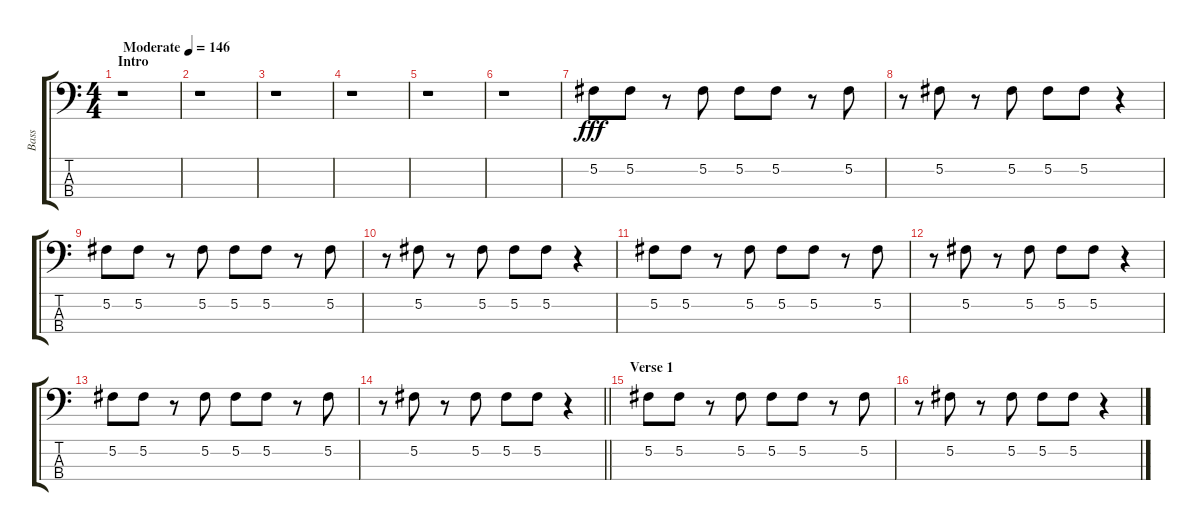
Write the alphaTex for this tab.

\track ("Bass" "Bass") {instrument electricbassfinger}
\staff {score tabs}
\tuning (Gb2 Db2 Ab1 Db1) {hide}
\ts (4 4)
\section ("" "Intro")
\tempo (146 "Moderate")
\clef f4
\ks c
r.1{dy fff instrument electricbassfinger} |
r.1 |
r.1 |
r.1 |
r.1 |
r.1 |
5.2.8 5.2.8 r.8 5.2.8 5.2.8 5.2.8 r.8 5.2.8 |
r.8 5.2.8 r.8 5.2.8 5.2.8 5.2.8 r.4 |
5.2.8 5.2.8 r.8 5.2.8 5.2.8 5.2.8 r.8 5.2.8 |
r.8 5.2.8 r.8 5.2.8 5.2.8 5.2.8 r.4 |
5.2.8 5.2.8 r.8 5.2.8 5.2.8 5.2.8 r.8 5.2.8 |
r.8 5.2.8 r.8 5.2.8 5.2.8 5.2.8 r.4 |
5.2.8 5.2.8 r.8 5.2.8 5.2.8 5.2.8 r.8 5.2.8 |
\barLineRight lightlight
r.8 5.2.8 r.8 5.2.8 5.2.8 5.2.8 r.4 |
\section ("" "Verse 1")
5.2.8 5.2.8 r.8 5.2.8 5.2.8 5.2.8 r.8 5.2.8 |
r.8 5.2.8 r.8 5.2.8 5.2.8 5.2.8 r.4
